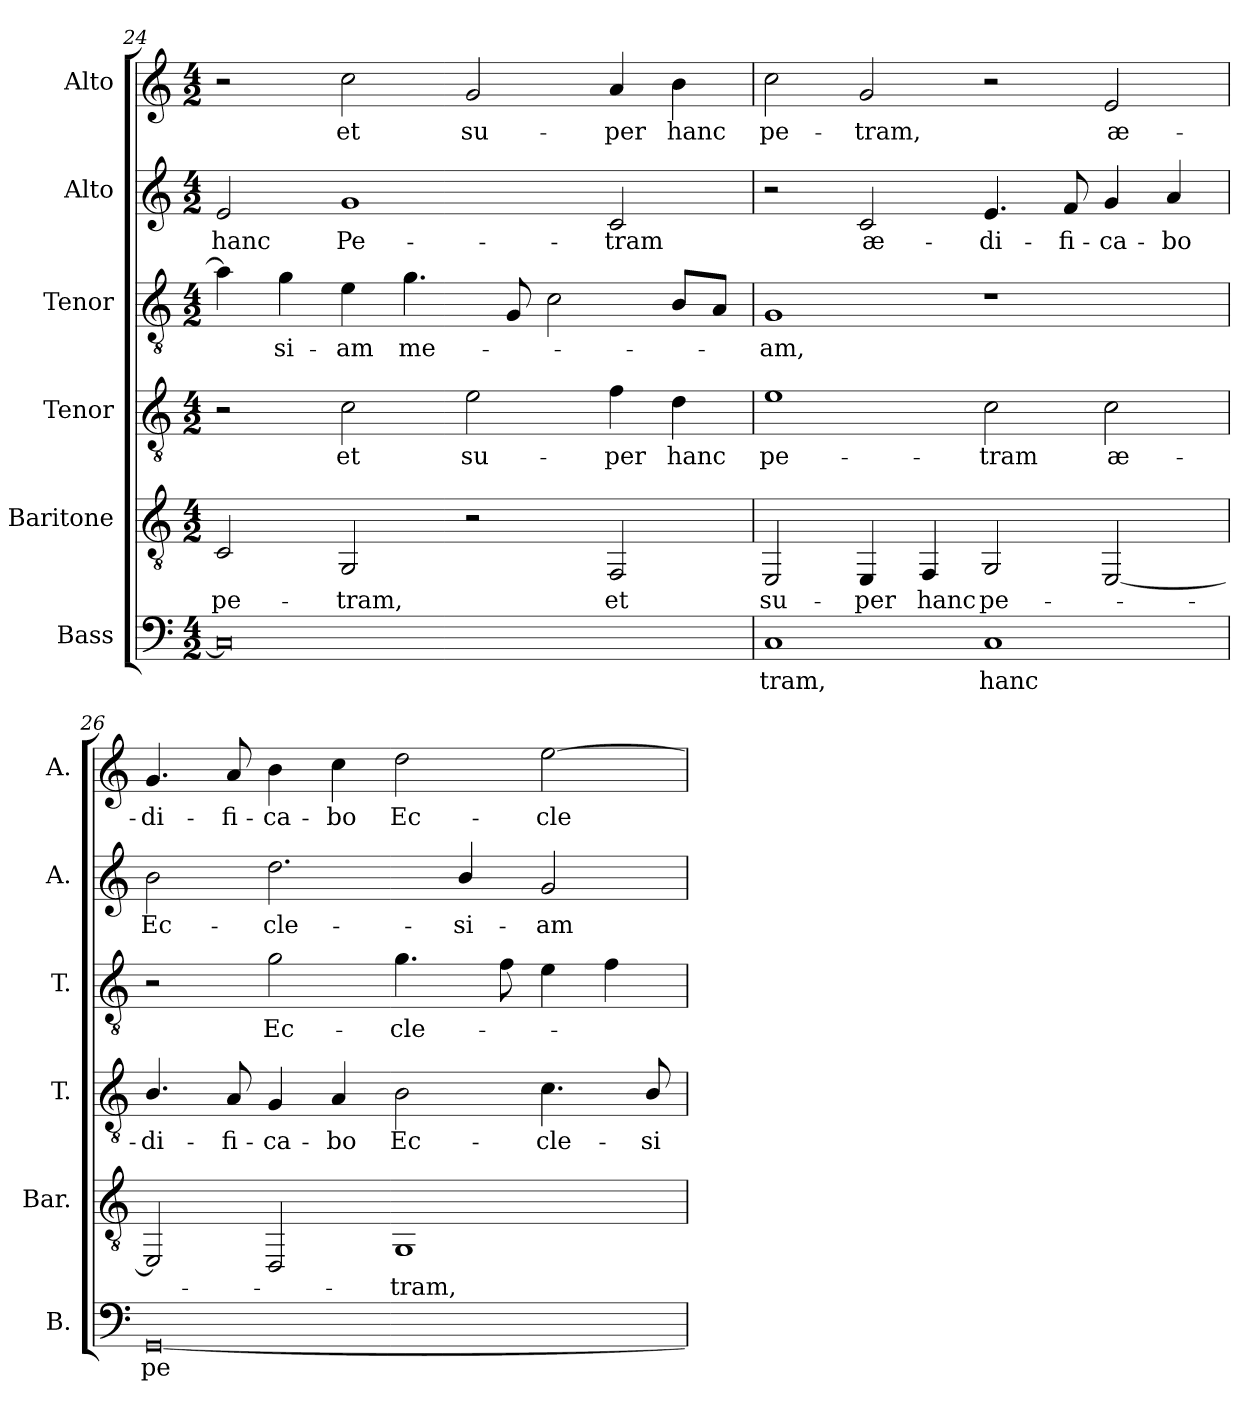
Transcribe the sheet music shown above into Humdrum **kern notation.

**kern	**text	**kern	**text	**kern	**text	**kern	**text	**kern	**text	**kern	**text
*part6	*part6	*part5	*part5	*part4	*part4	*part3	*part3	*part2	*part2	*part1	*part1
*staff6	*staff6	*staff5	*staff5	*staff4	*staff4	*staff3	*staff3	*staff2	*staff2	*staff1	*staff1
*I"Bass	*	*I"Baritone	*	*I"Tenor	*	*I"Tenor	*	*I"Alto	*	*I"Alto	*
*I'B.	*	*I'Bar.	*	*I'T.	*	*I'T.	*	*I'A.	*	*I'A.	*
*clefF4	*	*clefGv2	*	*clefGv2	*	*clefGv2	*	*clefG2	*	*clefG2	*
*	*	*	*	*ITrd7c12	*	*ITrd7c12	*	*	*	*	*
*k[]	*	*k[]	*	*k[]	*	*k[]	*	*k[]	*	*k[]	*
*C:	*	*C:	*	*C:	*	*C:	*	*C:	*	*C:	*
*M4/2	*	*M4/2	*	*M4/2	*	*M4/2	*	*M4/2	*	*M4/2	*
=24	=24	=24	=24	=24	=24	=24	=24	=24	=24	=24	=24
!	!	!	!LO:LY:b:color=#000000	!	!	!	!	!	!	!	!
!	!	!	!	!	!	!	!	!	!LO:LY:b:color=#000000	!	!
0Ci]	.	2Ci/	pe-	2r	.	4Ai\]	.	2ei/	hanc	2r	.
!	!	!	!	!	!	!	!LO:LY:b:color=#000000	!	!	!	!
.	.	.	.	.	.	4Gi\	-si-	.	.	.	.
!	!	!	!LO:LY:b:color=#000000	!	!	!	!	!	!	!	!
!	!	!	!	!	!LO:LY:b:color=#000000	!	!	!	!	!	!
!	!	!	!	!	!	!	!LO:LY:b:color=#000000	!	!	!	!
!	!	!	!	!	!	!	!	!	!LO:LY:b:color=#000000	!	!
!	!	!	!	!	!	!	!	!	!	!	!LO:LY:b:color=#000000
.	.	2GGi/	-tram,	2Ci\	et	4Ei\	-am	1gi	Pe-	2cci\	et
!	!	!	!	!	!	!	!LO:LY:b:color=#000000	!	!	!	!
.	.	.	.	.	.	4.Gi\	me-	.	.	.	.
!	!	!	!	!	!LO:LY:b:color=#000000	!	!	!	!	!	!
!	!	!	!	!	!	!	!	!	!	!	!LO:LY:b:color=#000000
.	.	2r	.	2Ei\	su-	.	.	.	.	2gi/	su-
.	.	.	.	.	.	8GGi/	.	.	.	.	.
.	.	.	.	.	.	2Ci\	.	.	.	.	.
!	!	!	!LO:LY:b:color=#000000	!	!	!	!	!	!	!	!
!	!	!	!	!	!LO:LY:b:color=#000000	!	!	!	!	!	!
!	!	!	!	!	!	!	!	!	!LO:LY:b:color=#000000	!	!
!	!	!	!	!	!	!	!	!	!	!	!LO:LY:b:color=#000000
.	.	2FFi/	et	4Fi\	-per	.	.	2ci/	-tram	4ai/	-per
!	!	!	!	!	!LO:LY:b:color=#000000	!	!	!	!	!	!
!	!	!	!	!	!	!	!	!	!	!	!LO:LY:b:color=#000000
.	.	.	.	4Di\	hanc	8BBi/L	.	.	.	4bi\	hanc
.	.	.	.	.	.	8AAi/J	.	.	.	.	.
=25	=25	=25	=25	=25	=25	=25	=25	=25	=25	=25	=25
!	!LO:LY:b:color=#000000	!	!	!	!	!	!	!	!	!	!
!	!	!	!LO:LY:b:color=#000000	!	!	!	!	!	!	!	!
!	!	!	!	!	!LO:LY:b:color=#000000	!	!	!	!	!	!
!	!	!	!	!	!	!	!LO:LY:b:color=#000000	!	!	!	!
!	!	!	!	!	!	!	!	!	!	!	!LO:LY:b:color=#000000
1Ci	-tram,	2EEi/	su-	1Ei	pe-	1GGi	-am,	2r	.	2cci\	pe-
!	!	!	!LO:LY:b:color=#000000	!	!	!	!	!	!	!	!
!	!	!	!	!	!	!	!	!	!LO:LY:b:color=#000000	!	!
!	!	!	!	!	!	!	!	!	!	!	!LO:LY:b:color=#000000
.	.	4EEi/	-per	.	.	.	.	2ci/	æ-	2gi/	-tram,
!	!	!	!LO:LY:b:color=#000000	!	!	!	!	!	!	!	!
.	.	4FFi/	hanc	.	.	.	.	.	.	.	.
!	!LO:LY:b:color=#000000	!	!	!	!	!	!	!	!	!	!
!	!	!	!LO:LY:b:color=#000000	!	!	!	!	!	!	!	!
!	!	!	!	!	!LO:LY:b:color=#000000	!	!	!	!	!	!
!	!	!	!	!	!	!	!	!	!LO:LY:b:color=#000000	!	!
1Ci	hanc	2GGi/	pe-	2Ci\	-tram	1r	.	4.ei/	-di-	2r	.
!	!	!	!	!	!	!	!	!	!LO:LY:b:color=#000000	!	!
.	.	.	.	.	.	.	.	8fi/	-fi-	.	.
!	!	!	!	!	!LO:LY:b:color=#000000	!	!	!	!	!	!
!	!	!	!	!	!	!	!	!	!LO:LY:b:color=#000000	!	!
!	!	!	!	!	!	!	!	!	!	!	!LO:LY:b:color=#000000
.	.	[2EEi/	.	2Ci\	æ-	.	.	4gi/	-ca-	2ei/	æ-
!	!	!	!	!	!	!	!	!	!LO:LY:b:color=#000000	!	!
.	.	.	.	.	.	.	.	4ai/	-bo	.	.
!!LO:LB:g=z
=26	=26	=26	=26	=26	=26	=26	=26	=26	=26	=26	=26
!	!LO:LY:b:color=#000000	!	!	!	!	!	!	!	!	!	!
!	!	!	!	!	!LO:LY:b:color=#000000	!	!	!	!	!	!
!	!	!	!	!	!	!	!	!	!LO:LY:b:color=#000000	!	!
!	!	!	!	!	!	!	!	!	!	!	!LO:LY:b:color=#000000
[0GGi	pe-	2EEi/]	.	4.BBi/	-di-	2r	.	2bi\	Ec-	4.gi/	-di-
!	!	!	!	!	!LO:LY:b:color=#000000	!	!	!	!	!	!
!	!	!	!	!	!	!	!	!	!	!	!LO:LY:b:color=#000000
.	.	.	.	8AAi/	-fi-	.	.	.	.	8ai/	-fi-
!	!	!	!	!	!LO:LY:b:color=#000000	!	!	!	!	!	!
!	!	!	!	!	!	!	!LO:LY:b:color=#000000	!	!	!	!
!	!	!	!	!	!	!	!	!	!LO:LY:b:color=#000000	!	!
!	!	!	!	!	!	!	!	!	!	!	!LO:LY:b:color=#000000
.	.	2DDi/	.	4GGi/	-ca-	2Gi\	Ec-	2.ddi\	-cle-	4bi\	-ca-
!	!	!	!	!	!LO:LY:b:color=#000000	!	!	!	!	!	!
!	!	!	!	!	!	!	!	!	!	!	!LO:LY:b:color=#000000
.	.	.	.	4AAi/	-bo	.	.	.	.	4cci\	-bo
!	!	!	!LO:LY:b:color=#000000	!	!	!	!	!	!	!	!
!	!	!	!	!	!LO:LY:b:color=#000000	!	!	!	!	!	!
!	!	!	!	!	!	!	!LO:LY:b:color=#000000	!	!	!	!
!	!	!	!	!	!	!	!	!	!	!	!LO:LY:b:color=#000000
.	.	1GGi	-tram,	2BBi\	Ec-	4.Gi\	-cle-	.	.	2ddi\	Ec-
!	!	!	!	!	!	!	!	!	!LO:LY:b:color=#000000	!	!
.	.	.	.	.	.	.	.	4bi/	-si-	.	.
.	.	.	.	.	.	8Fi\	.	.	.	.	.
!	!	!	!	!	!LO:LY:b:color=#000000	!	!	!	!	!	!
!	!	!	!	!	!	!	!	!	!LO:LY:b:color=#000000	!	!
!	!	!	!	!	!	!	!	!	!	!	!LO:LY:b:color=#000000
.	.	.	.	4.Ci\	-cle-	4Ei\	.	2gi/	-am	[2eei\	-cle-
.	.	.	.	.	.	4Fi\	.	.	.	.	.
!	!	!	!	!	!LO:LY:b:color=#000000	!	!	!	!	!	!
.	.	.	.	8BBi/	-si-	.	.	.	.	.	.
=	=	=	=	=	=	=	=	=	=	=	=
*-	*-	*-	*-	*-	*-	*-	*-	*-	*-	*-	*-
